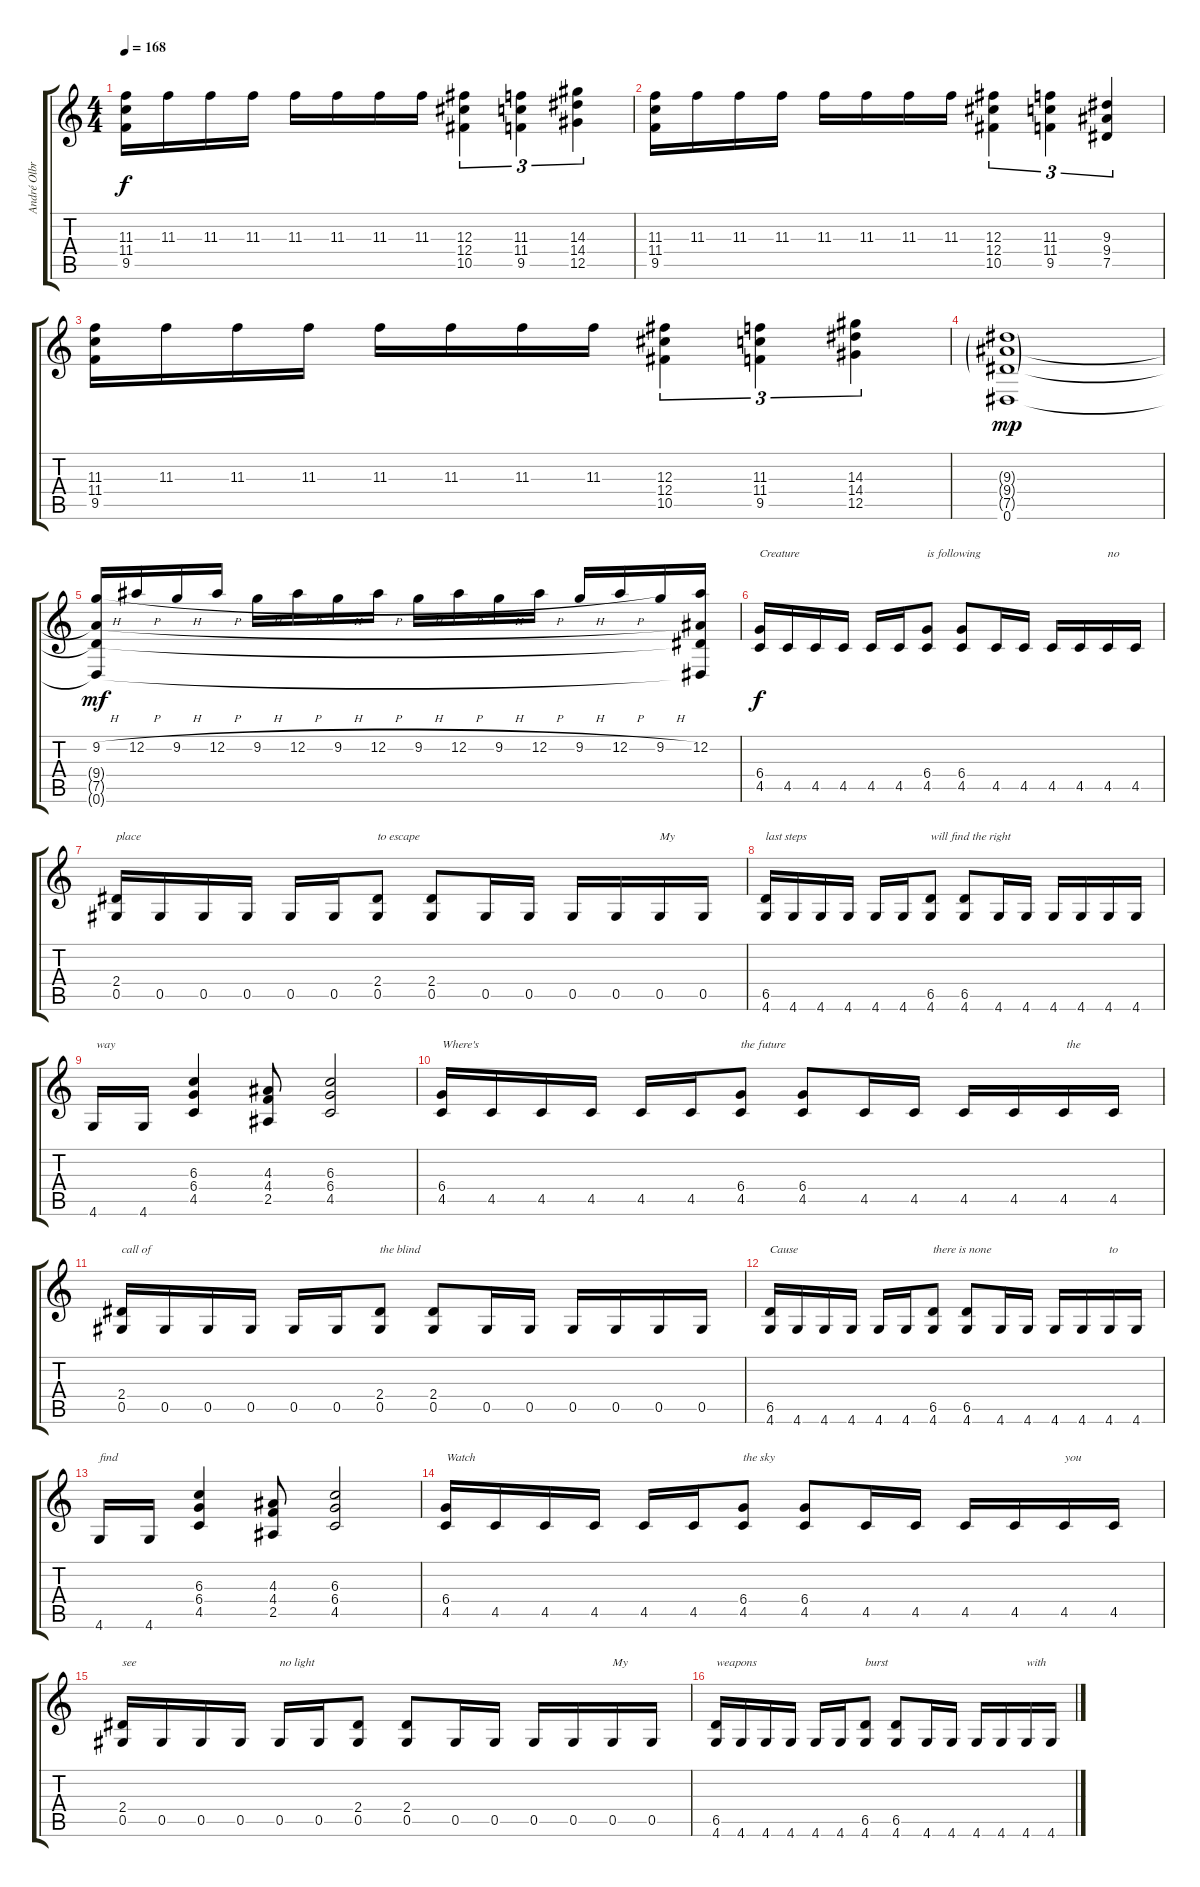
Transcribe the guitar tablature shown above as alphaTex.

\track ("André Olbrich" "André Olbr") {instrument distortionguitar}
\staff {score tabs}
\tuning (Eb4 Bb3 Gb3 Db3 Ab2 Eb2) {hide}
\ts (4 4)
\tempo 168
\clef g2
\ks c
(11.3 11.4 9.5).16{dy f} 11.3.16 11.3.16 11.3.16 11.3.16 11.3.16 11.3.16 11.3.16 (12.3 12.4 10.5).4{tu (3 2)} (11.3 11.4 9.5).4{tu (3 2)} (14.3 14.4 12.5).4{tu (3 2)} |
(11.3 11.4 9.5).16 11.3.16 11.3.16 11.3.16 11.3.16 11.3.16 11.3.16 11.3.16 (12.3 12.4 10.5).4{tu (3 2)} (11.3 11.4 9.5).4{tu (3 2)} (9.3 9.4 7.5).4{tu (3 2)} |
(11.3 11.4 9.5).16 11.3.16 11.3.16 11.3.16 11.3.16 11.3.16 11.3.16 11.3.16 (12.3 12.4 10.5).4{tu (3 2)} (11.3 11.4 9.5).4{tu (3 2)} (14.3 14.4 12.5).4{tu (3 2)} |
(9.3{g} 9.4{g} 7.5{g} 0.6).1{dy mp} |
(9.2{h} 9.4{t} 7.5{t} 0.6{t}).16{dy mf} 12.2{h}.16 9.2{h}.16 12.2{h}.16 9.2{h}.16 12.2{h}.16 9.2{h}.16 12.2{h}.16 9.2{h}.16 12.2{h}.16 9.2{h}.16 12.2{h}.16 9.2{h}.16 12.2{h}.16 9.2{h}.16 (12.2 9.4{t} 7.5{t} 0.6{t}).16 |
(6.4 4.5).16{txt "Creature " dy f} 4.5.16 4.5.16 4.5.16 4.5.16 4.5.16 (6.4 4.5).8{txt "is following "} (6.4 4.5).8 4.5.16 4.5.16 4.5.16 4.5.16 4.5.16{txt "no "} 4.5.16 |
(2.4 0.5).16{txt "place "} 0.5.16 0.5.16 0.5.16 0.5.16 0.5.16 (2.4 0.5).8{txt "to escape"} (2.4 0.5).8 0.5.16 0.5.16 0.5.16 0.5.16 0.5.16{txt "My "} 0.5.16 |
(6.5 4.6).16{txt "last steps "} 4.6.16 4.6.16 4.6.16 4.6.16 4.6.16 (6.5 4.6).8{txt "will find the right"} (6.5 4.6).8 4.6.16 4.6.16 4.6.16 4.6.16 4.6.16 4.6.16 |
4.6.16{txt " way"} 4.6.16 (6.3 6.4 4.5).4 (4.3 4.4 2.5).8 (6.3 6.4 4.5).2 |
(6.4 4.5).16{txt "Where's "} 4.5.16 4.5.16 4.5.16 4.5.16 4.5.16 (6.4 4.5).8{txt "the future"} (6.4 4.5).8 4.5.16 4.5.16 4.5.16 4.5.16 4.5.16{txt " the "} 4.5.16 |
(2.4 0.5).16{txt "call of "} 0.5.16 0.5.16 0.5.16 0.5.16 0.5.16 (2.4 0.5).8{txt "the blind"} (2.4 0.5).8 0.5.16 0.5.16 0.5.16 0.5.16 0.5.16 0.5.16 |
(6.5 4.6).16{txt "Cause "} 4.6.16 4.6.16 4.6.16 4.6.16 4.6.16 (6.5 4.6).8{txt "there is none "} (6.5 4.6).8 4.6.16 4.6.16 4.6.16 4.6.16 4.6.16{txt "to "} 4.6.16 |
4.6.16{txt "find"} 4.6.16 (6.3 6.4 4.5).4 (4.3 4.4 2.5).8 (6.3 6.4 4.5).2 |
(6.4 4.5).16{txt "Watch "} 4.5.16 4.5.16 4.5.16 4.5.16 4.5.16 (6.4 4.5).8{txt "the sky "} (6.4 4.5).8 4.5.16 4.5.16 4.5.16 4.5.16 4.5.16{txt "you "} 4.5.16 |
(2.4 0.5).16{txt "see"} 0.5.16 0.5.16 0.5.16 0.5.16{txt "no light"} 0.5.16 (2.4 0.5).8 (2.4 0.5).8 0.5.16 0.5.16 0.5.16 0.5.16 0.5.16{txt "My "} 0.5.16 |
(6.5 4.6).16{txt "weapons "} 4.6.16 4.6.16 4.6.16 4.6.16 4.6.16 (6.5 4.6).8{txt "burst "} (6.5 4.6).8 4.6.16 4.6.16 4.6.16 4.6.16 4.6.16{txt "with "} 4.6.16
